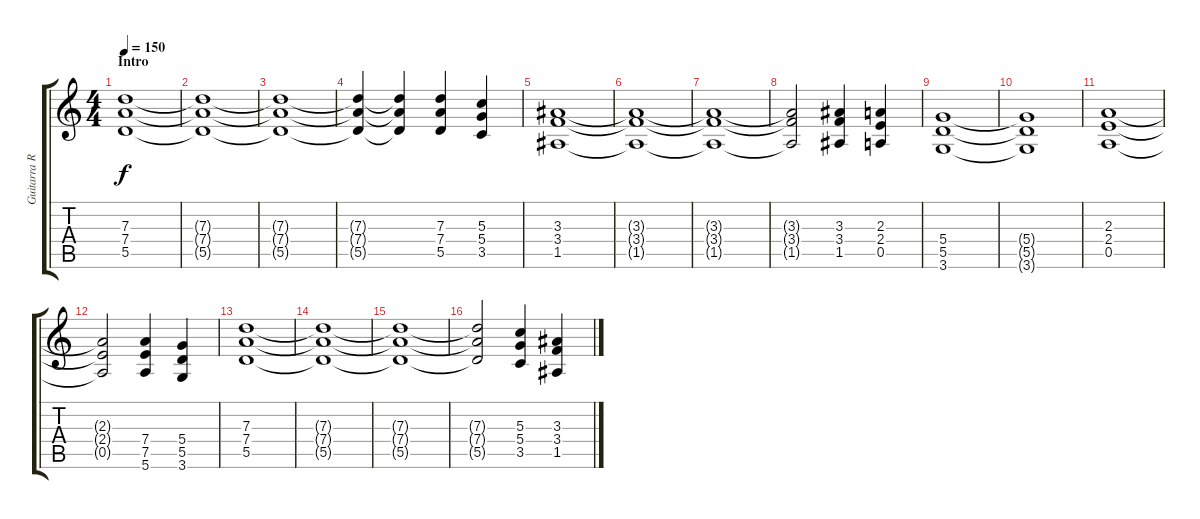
\track ("Guitarra Ritmica" "Guitarra R") {instrument distortionguitar}
\staff {score tabs}
\tuning (E4 B3 G3 D3 A2 E2) {hide}
\ts (4 4)
\section ("" "Intro")
\tempo 150
\clef g2
\ks c
(7.3 7.4 5.5).1{dy f instrument distortionguitar} |
(7.3{t} 7.4{t} 5.5{t}).1 |
(7.3{t} 7.4{t} 5.5{t}).1 |
(7.3{t} 7.4{t} 5.5{t}).4 (7.3{t} 7.4{t} 5.5{t}).4 (7.3 7.4 5.5).4 (5.3 5.4 3.5).4 |
(3.3 3.4 1.5).1 |
(3.3{t} 3.4{t} 1.5{t}).1 |
(3.3{t} 3.4{t} 1.5{t}).1 |
(3.3{t} 3.4{t} 1.5{t}).2 (3.3 3.4 1.5).4 (2.3 2.4 0.5).4 |
(5.4 5.5 3.6).1 |
(5.4{t} 5.5{t} 3.6{t}).1 |
(2.3 2.4 0.5).1 |
(2.3{t} 2.4{t} 0.5{t}).2 (7.4 7.5 5.6).4 (5.4 5.5 3.6).4 |
(7.3 7.4 5.5).1 |
(7.3{t} 7.4{t} 5.5{t}).1 |
(7.3{t} 7.4{t} 5.5{t}).1 |
(7.3{t} 7.4{t} 5.5{t}).2 (5.3 5.4 3.5).4 (3.3 3.4 1.5).4
